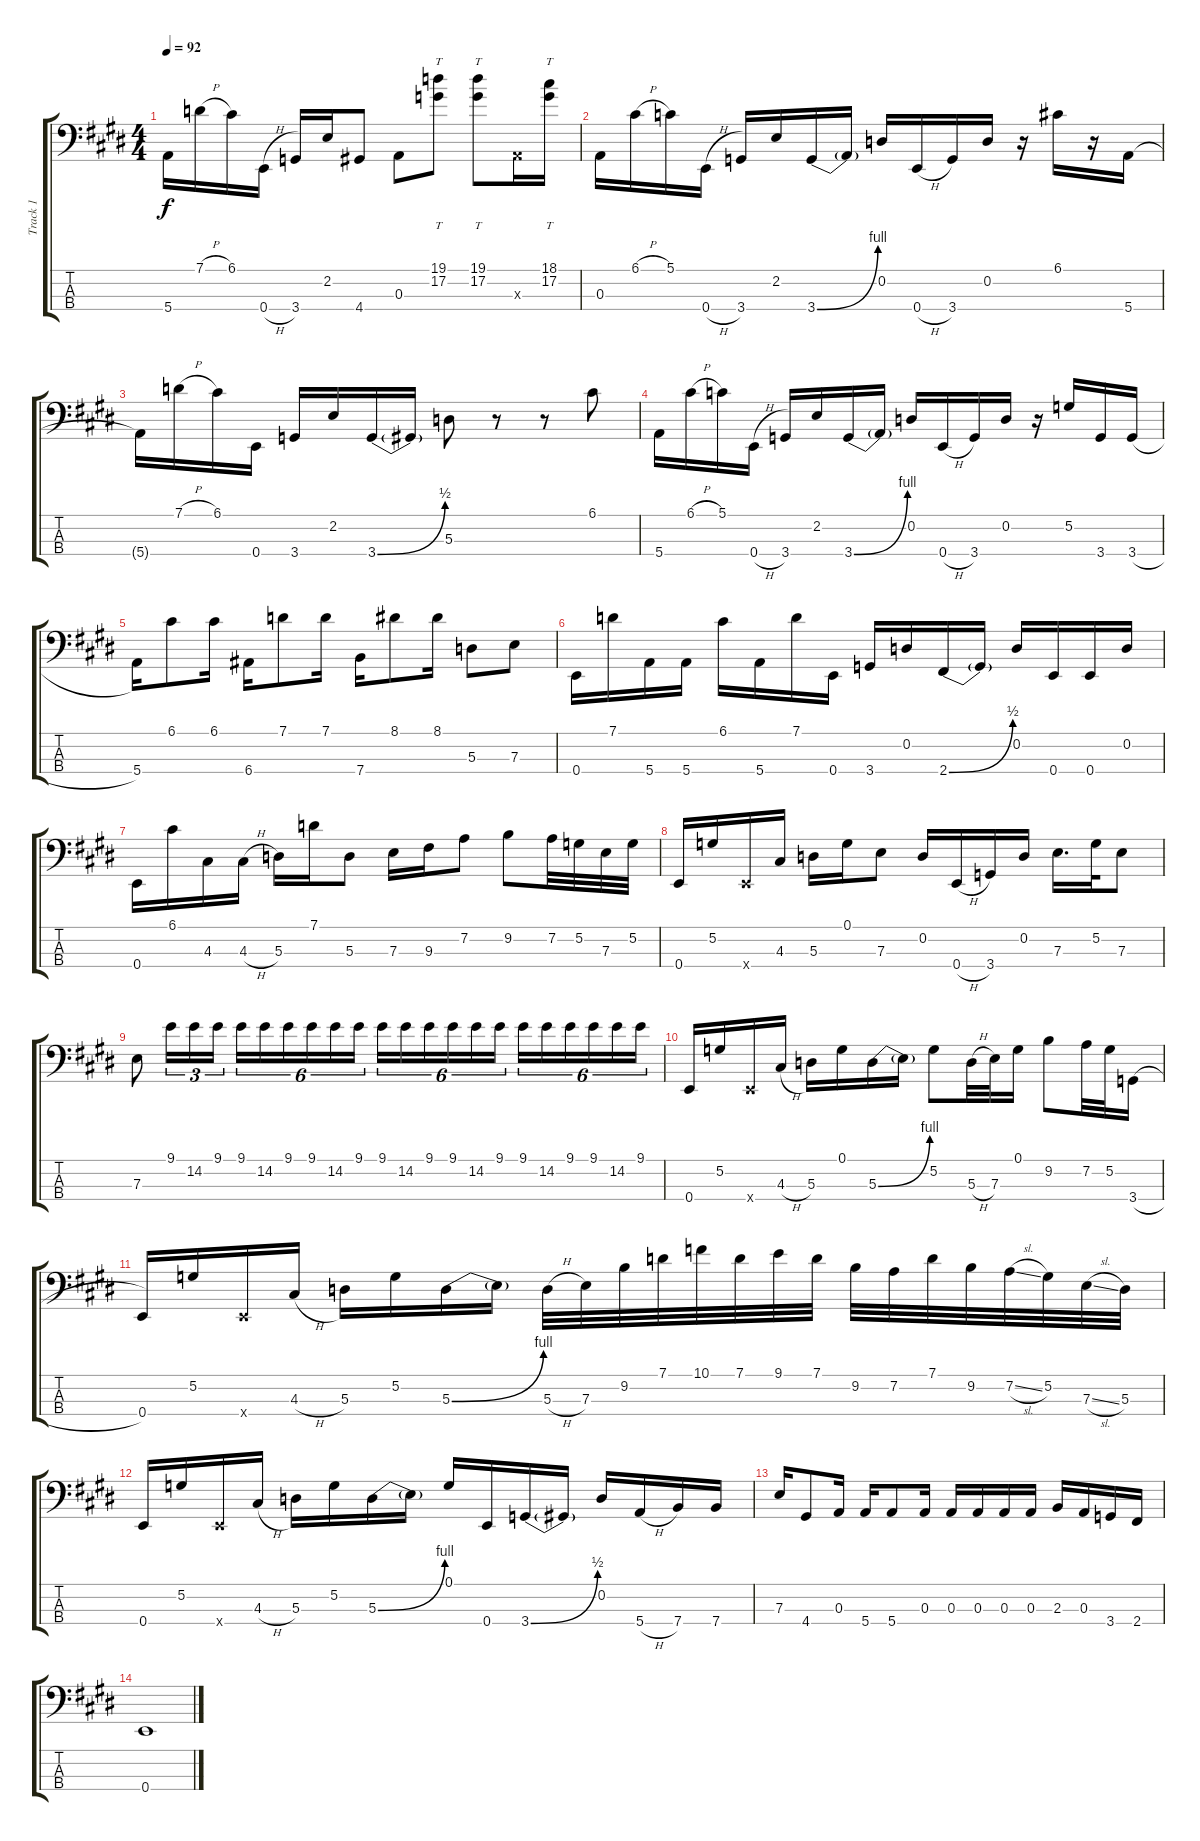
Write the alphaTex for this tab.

\track ("Track 1" "Track 1") {instrument slapbass1}
\staff {score tabs}
\tuning (G2 D2 A1 E1) {hide}
\ts (4 4)
\tempo 92
\clef f4
\ks e
5.4.16{dy f} 7.1{h}.16 6.1.16 0.4{h}.16 3.4.16 2.2.16 4.4.8 0.3.8 (19.1 17.2).8{tt} (19.1 17.2).8{tt} 0.3{x}.16 (18.1 17.2).16{tt} |
0.3.16 6.1{h}.16 5.1.16 0.4{h}.16 3.4.16 2.2.16 3.4{be (bend 0 0 60 4)}.16 3.4{t}.16 0.2.16 0.4{h}.16 3.4.16 0.2.16 r.16 6.1.16 r.16 5.4.16 |
5.4{t}.16 7.1{h}.16 6.1.16 0.4.16 3.4.16 2.2.16 3.4{be (bend 0 0 60 2)}.16 3.4{t}.16 5.3.8 r.8 r.8 6.1.8 |
5.4.16 6.1{h}.16 5.1.16 0.4{h}.16 3.4.16 2.2.16 3.4{be (bend 0 0 60 4)}.16 3.4{t}.16 0.2.16 0.4{h}.16 3.4.16 0.2.16 r.16 5.2.16 3.4.16 3.4{h}.16 |
5.4.16 6.1.8 6.1.16 6.4.16 7.1.8 7.1.16 7.4.16 8.1.8 8.1.16 5.3.8 7.3.8 |
0.4.16 7.1.16 5.4.16 5.4.16 6.1.16 5.4.16 7.1.16 0.4.16 3.4.16 0.2.16 2.4{be (bend 0 0 60 2)}.16 2.4{t}.16 0.2.16 0.4.16 0.4.16 0.2.16 |
0.4.16 6.1.16 4.3.16 4.3{h}.16 5.3.16 7.1.16 5.3.8 7.3.16 9.3.16 7.2.8 9.2.8 7.2.32 5.2.32 7.3.32 5.2.32 |
0.4.16 5.2.16 0.4{x}.16 4.3.16 5.3.16 0.1.16 7.3.8 0.2.16 0.4{h}.16 3.4.16 0.2.16 7.3.16{d} 5.2.32 7.3.8 |
7.3.8 9.1.16{tu (3 2)} 14.2.16{tu (3 2)} 9.1.16{tu (3 2)} 9.1.16{tu (6 4)} 14.2.16{tu (6 4)} 9.1.16{tu (6 4)} 9.1.16{tu (6 4)} 14.2.16{tu (6 4)} 9.1.16{tu (6 4)} 9.1.16{tu (6 4)} 14.2.16{tu (6 4)} 9.1.16{tu (6 4)} 9.1.16{tu (6 4)} 14.2.16{tu (6 4)} 9.1.16{tu (6 4)} 9.1.16{tu (6 4)} 14.2.16{tu (6 4)} 9.1.16{tu (6 4)} 9.1.16{tu (6 4)} 14.2.16{tu (6 4)} 9.1.16{tu (6 4)} |
0.4.16 5.2.16 0.4{x}.16 4.3{h}.16 5.3.16 0.1.16 5.3{be (bend 0 0 60 4)}.16 5.3{t}.16 5.2.8 5.3{h}.32 7.3.32 0.1.16 9.2.8 7.2.32 5.2.32 3.4{h}.16 |
0.4.16 5.2.16 0.4{x}.16 4.3{h}.16 5.3.16 5.2.16 5.3{be (bend 0 0 60 4)}.16 5.3{t}.16 5.3{h}.32 7.3.32 9.2.32 7.1.32 10.1.32 7.1.32 9.1.32 7.1.32 9.2.32 7.2.32 7.1.32 9.2.32 7.2{sl}.32 5.2.32 7.3{sl}.32 5.3.32 |
0.4.16 5.2.16 0.4{x}.16 4.3{h}.16 5.3.16 5.2.16 5.3{be (bend 0 0 60 4)}.16 5.3{t}.16 0.1.16 0.4.16 3.4{be (bend 0 0 60 2)}.16 3.4{t}.16 0.2.16 5.4{h}.16 7.4.16 7.4.16 |
7.3.16 4.4.8 0.3.16 5.4.16 5.4.8 0.3.16 0.3.16 0.3.16 0.3.16 0.3.16 2.3.16 0.3.16 3.4.16 2.4.16 |
0.4.1
